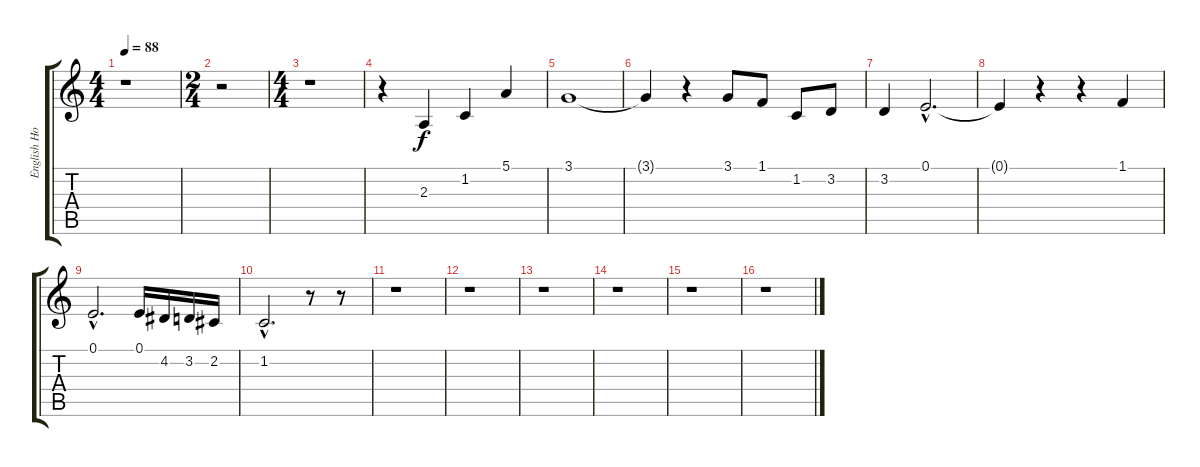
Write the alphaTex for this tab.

\track ("English Horn" "English Ho") {instrument englishhorn}
\staff {score tabs}
\tuning (E4 B3 G3 D3 A2 E2) {hide}
\ts (4 4)
\tempo 88
\clef g2
\ks c
r.1{dy f} |
\ts (2 4)
r.2 |
\ts (4 4)
r.1 |
r.4 2.3.4 1.2.4 5.1.4 |
3.1.1 |
3.1{t}.4 r.4 3.1.8 1.1.8 1.2.8 3.2.8 |
3.2.4 0.1{hac}.2{d} |
0.1{t}.4 r.4 r.4 1.1.4 |
0.1{hac}.2{d} 0.1.16 4.2.16 3.2.16 2.2.16 |
1.2{hac}.2{d} r.8 r.8 |
r.1 |
r.1 |
r.1 |
r.1 |
r.1 |
r.1
